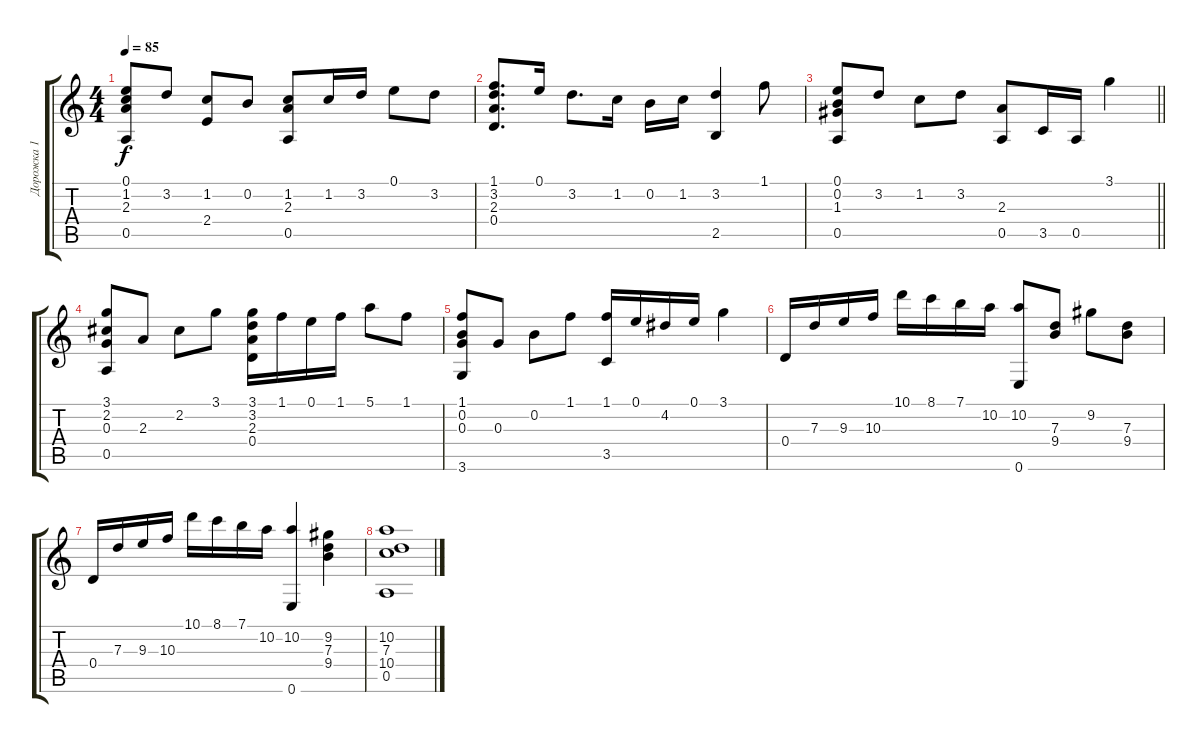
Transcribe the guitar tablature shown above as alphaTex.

\track ("Дорожка 1" "Дорожка 1") {instrument acousticguitarsteel}
\staff {score tabs}
\tuning (E4 B3 G3 D3 A2 E2) {hide}
\ts (4 4)
\tempo 85
\clef g2
\ks c
(0.1 1.2 2.3 0.5).8{dy f} 3.2.8 (1.2 2.4).8 0.2.8 (1.2 2.3 0.5).8 1.2.16 3.2.16 0.1.8 3.2.8 |
(1.1 3.2 2.3 0.4).8{d} 0.1.16 3.2.8{d} 1.2.16 0.2.16 1.2.16 (3.2 2.5).4 1.1.8 |
\barLineRight lightlight
(0.1 0.2 1.3 0.5).8 3.2.8 1.2.8 3.2.8 (2.3 0.5).8 3.5.16 0.5.16 3.1.4 |
(3.1 2.2 0.3 0.5).8 2.3.8 2.2.8 3.1.8 (3.1 3.2 2.3 0.4).16 1.1.16 0.1.16 1.1.16 5.1.8 1.1.8 |
(1.1 0.2 0.3 3.6).8 0.3.8 0.2.8 1.1.8 (1.1 3.5).16 0.1.16 4.2.16 0.1.16 3.1.4 |
0.4.16 7.3.16 9.3.16 10.3.16 10.1.16 8.1.16 7.1.16 10.2.16 (10.2 0.6).8 (7.3 9.4).8 9.2.8 (7.3 9.4).8 |
0.4.16 7.3.16 9.3.16 10.3.16 10.1.16 8.1.16 7.1.16 10.2.16 (10.2 0.6).4 (9.2 7.3 9.4).4 |
(10.2 7.3 10.4 0.5).1
